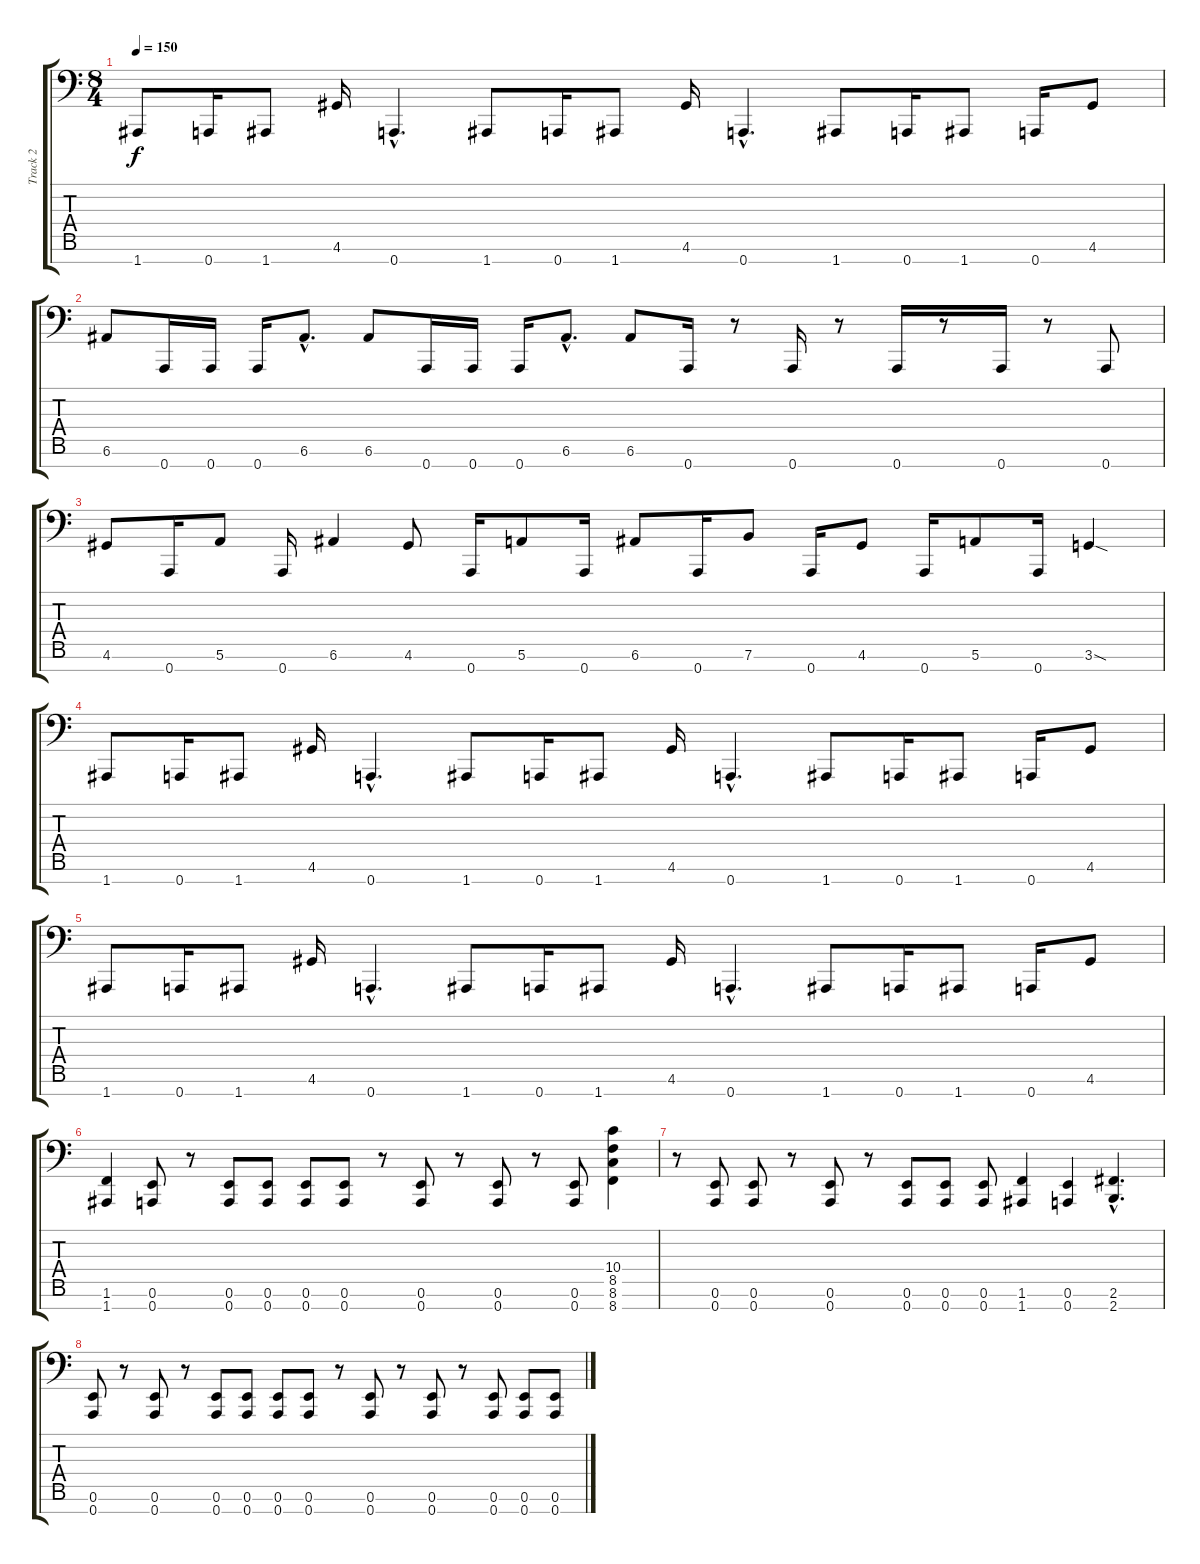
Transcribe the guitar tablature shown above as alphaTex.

\track ("Track 2" "Track 2") {instrument slapbass1}
\staff {score tabs}
\tuning (E3 B2 G2 D2 A1 E1 A0) {hide}
\ts (8 4)
\tempo 150
\clef f4
\ks c
1.7.8{dy f} 0.7.16 1.7.8 4.6.16 0.7{hac}.4{d} 1.7.8 0.7.16 1.7.8 4.6.16 0.7{hac}.4{d} 1.7.8 0.7.16 1.7.8 0.7.16 4.6.8 |
6.6.8 0.7.16 0.7.16 0.7.16 6.6{hac}.8{d} 6.6.8 0.7.16 0.7.16 0.7.16 6.6{hac}.8{d} 6.6.8 0.7.16 r.8 0.7.16 r.8 0.7.16 r.8 0.7.16 r.8 0.7.8 |
4.6.8 0.7.16 5.6.8 0.7.16 6.6.4 4.6.8 0.7.16 5.6.8 0.7.16 6.6.8 0.7.16 7.6.8 0.7.16 4.6.8 0.7.16 5.6.8 0.7.16 3.6{sod}.4 |
1.7.8 0.7.16 1.7.8 4.6.16 0.7{hac}.4{d} 1.7.8 0.7.16 1.7.8 4.6.16 0.7{hac}.4{d} 1.7.8 0.7.16 1.7.8 0.7.16 4.6.8 |
1.7.8 0.7.16 1.7.8 4.6.16 0.7{hac}.4{d} 1.7.8 0.7.16 1.7.8 4.6.16 0.7{hac}.4{d} 1.7.8 0.7.16 1.7.8 0.7.16 4.6.8 |
(1.6 1.7).4 (0.6 0.7).8 r.8 (0.6 0.7).8 (0.6 0.7).8 (0.6 0.7).8 (0.6 0.7).8 r.8 (0.6 0.7).8 r.8 (0.6 0.7).8 r.8 (0.6 0.7).8 (10.4 8.5 8.6 8.7).4 |
r.8 (0.6 0.7).8 (0.6 0.7).8 r.8 (0.6 0.7).8 r.8 (0.6 0.7).8 (0.6 0.7).8 (0.6 0.7).8 (1.6 1.7).4 (0.6 0.7).4 (2.6{hac} 2.7{hac}).4{d} |
(0.6 0.7).8 r.8 (0.6 0.7).8 r.8 (0.6 0.7).8 (0.6 0.7).8 (0.6 0.7).8 (0.6 0.7).8 r.8 (0.6 0.7).8 r.8 (0.6 0.7).8 r.8 (0.6 0.7).8 (0.6 0.7).8 (0.6 0.7).8
